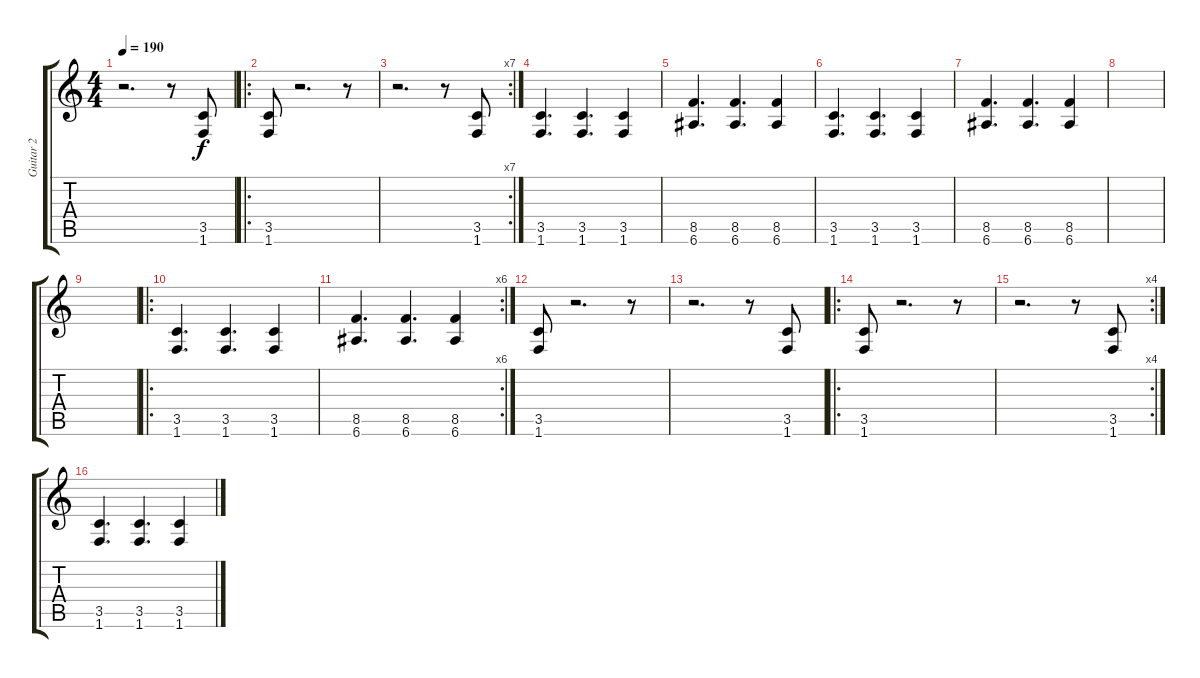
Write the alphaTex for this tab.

\track ("Guitar 2" "Guitar 2") {instrument overdrivenguitar}
\staff {score tabs}
\tuning (E4 B3 G3 D3 A2 E2) {hide}
\ts (4 4)
\tempo 190
\clef g2
\ks c
r.2{d dy f} r.8 (3.5 1.6).8 |
\ro
(3.5 1.6).8 r.2{d} r.8 |
\rc 7
r.2{d} r.8 (3.5 1.6).8 |
(3.5 1.6).4{d} (3.5 1.6).4{d} (3.5 1.6).4 |
(8.5 6.6).4{d} (8.5 6.6).4{d} (8.5 6.6).4 |
(3.5 1.6).4{d} (3.5 1.6).4{d} (3.5 1.6).4 |
(8.5 6.6).4{d} (8.5 6.6).4{d} (8.5 6.6).4 |
|
|
\ro
(3.5 1.6).4{d} (3.5 1.6).4{d} (3.5 1.6).4 |
\rc 6
(8.5 6.6).4{d} (8.5 6.6).4{d} (8.5 6.6).4 |
(3.5 1.6).8 r.2{d} r.8 |
r.2{d} r.8 (3.5 1.6).8 |
\ro
(3.5 1.6).8 r.2{d} r.8 |
\rc 4
r.2{d} r.8 (3.5 1.6).8 |
(3.5 1.6).4{d} (3.5 1.6).4{d} (3.5 1.6).4
